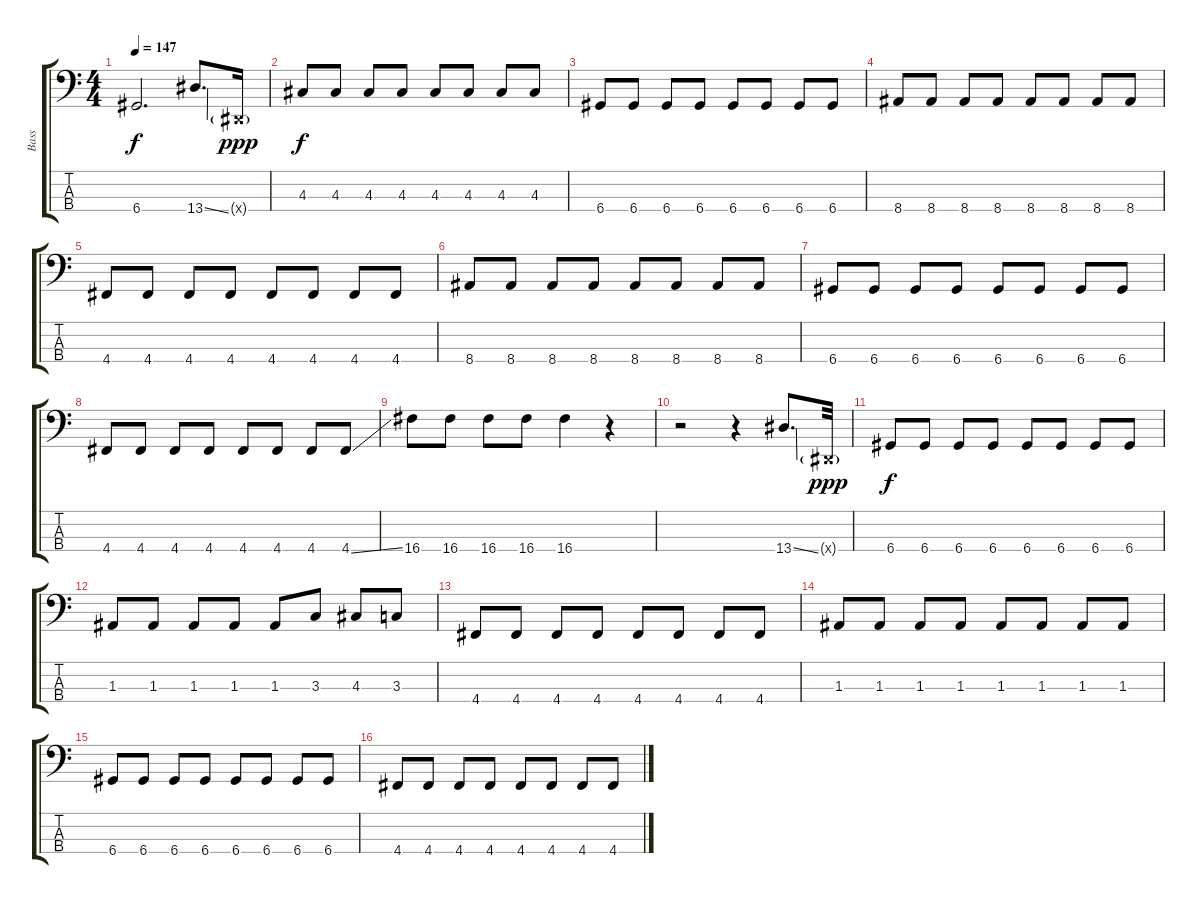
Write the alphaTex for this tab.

\track ("Bass" "Bass") {instrument electricbasspick}
\staff {score tabs}
\tuning (G2 D2 A1 D1) {hide}
\ts (4 4)
\tempo 147
\clef f4
\ks c
6.4{t}.2{d dy f} 13.4{ss}.8{d} 1.4{g x}.16{dy ppp} |
4.3.8{dy f} 4.3.8 4.3.8 4.3.8 4.3.8 4.3.8 4.3.8 4.3.8 |
6.4.8 6.4.8 6.4.8 6.4.8 6.4.8 6.4.8 6.4.8 6.4.8 |
8.4.8 8.4.8 8.4.8 8.4.8 8.4.8 8.4.8 8.4.8 8.4.8 |
4.4.8 4.4.8 4.4.8 4.4.8 4.4.8 4.4.8 4.4.8 4.4.8 |
8.4.8 8.4.8 8.4.8 8.4.8 8.4.8 8.4.8 8.4.8 8.4.8 |
6.4.8 6.4.8 6.4.8 6.4.8 6.4.8 6.4.8 6.4.8 6.4.8 |
4.4.8 4.4.8 4.4.8 4.4.8 4.4.8 4.4.8 4.4.8 4.4{ss}.8 |
16.4.8 16.4.8 16.4.8 16.4.8 16.4.4 r.4 |
r.2 r.4 13.4{ss}.8{d} 1.4{g x}.32{dy ppp} |
6.4.8{dy f} 6.4.8 6.4.8 6.4.8 6.4.8 6.4.8 6.4.8 6.4.8 |
1.3.8 1.3.8 1.3.8 1.3.8 1.3.8 3.3.8 4.3.8 3.3.8 |
4.4.8 4.4.8 4.4.8 4.4.8 4.4.8 4.4.8 4.4.8 4.4.8 |
1.3.8 1.3.8 1.3.8 1.3.8 1.3.8 1.3.8 1.3.8 1.3.8 |
6.4.8 6.4.8 6.4.8 6.4.8 6.4.8 6.4.8 6.4.8 6.4.8 |
4.4.8 4.4.8 4.4.8 4.4.8 4.4.8 4.4.8 4.4.8 4.4.8
